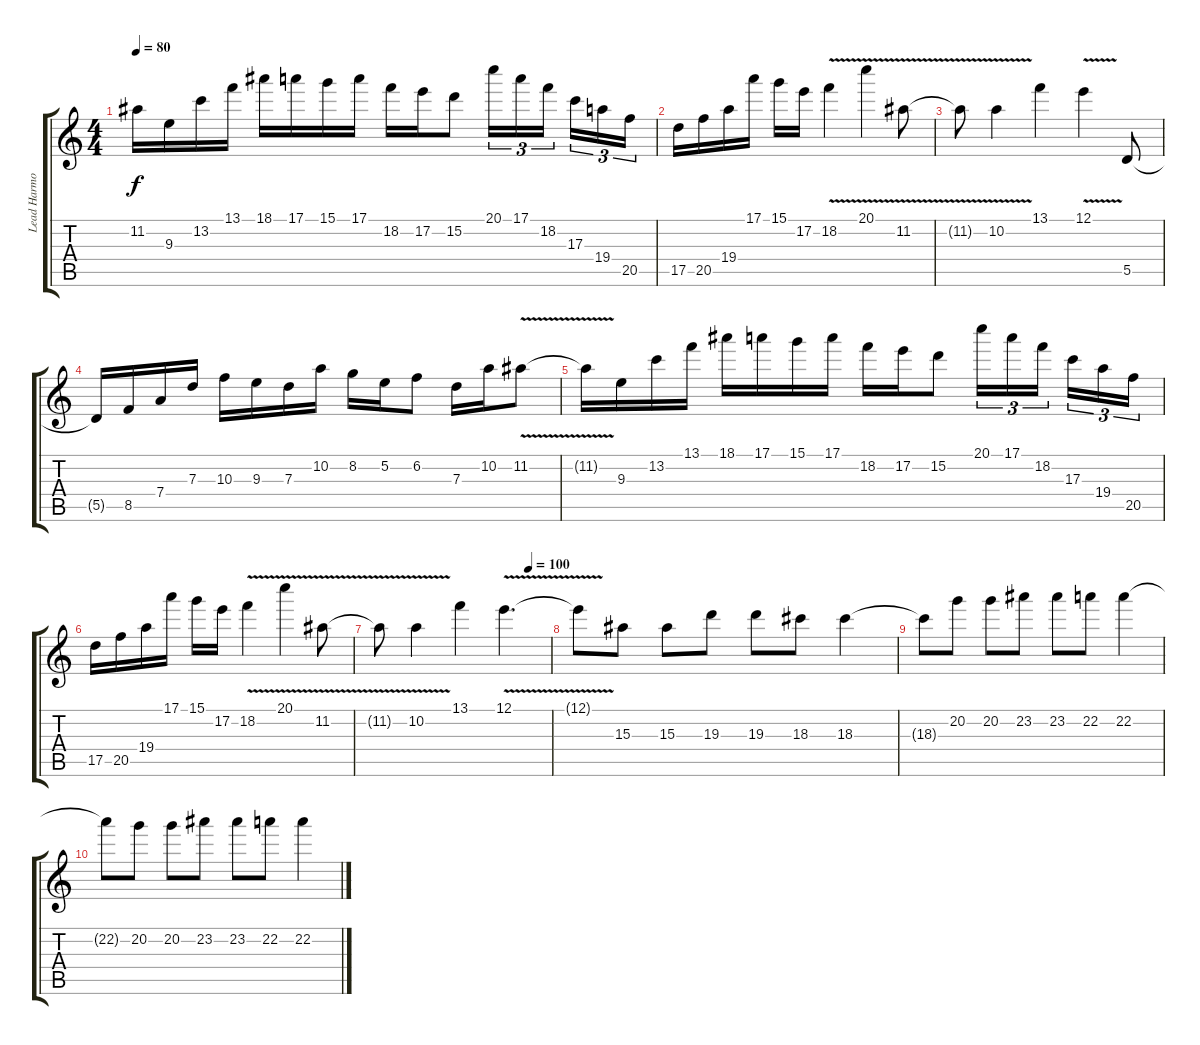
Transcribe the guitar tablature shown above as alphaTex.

\track ("Lead Harmony" "Lead Harmo") {instrument overdrivenguitar}
\staff {score tabs}
\tuning (E4 B3 G3 D3 A2 D2) {hide}
\ts (4 4)
\tempo 80
\clef g2
\ks c
11.2{t}.16{dy f} 9.3.16 13.2.16 13.1.16 18.1.16 17.1.16 15.1.16 17.1.16 18.2.16 17.2.16 15.2.8 20.1.16{tu (3 2)} 17.1.16{tu (3 2)} 18.2.16{tu (3 2) beam splitsecondary} 17.3.16{tu (3 2)} 19.4.16{tu (3 2)} 20.5.16{tu (3 2)} |
17.5.16 20.5.16 19.4.16 17.1.16 15.1.16 17.2.16 18.2{v}.4 20.1{v}.4 11.2{v}.8 |
11.2{t}.8 10.2{v}.4 13.1.4 12.1{v}.4 5.5.8 |
5.5{t}.16 8.5.16 7.4.16 7.3.16 10.3.16 9.3.16 7.3.16 10.2.16 8.2.16 5.2.16 6.2.8 7.3.16 10.2.16 11.2{v}.8 |
11.2{t}.16 9.3.16 13.2.16 13.1.16 18.1.16 17.1.16 15.1.16 17.1.16 18.2.16 17.2.16 15.2.8 20.1.16{tu (3 2)} 17.1.16{tu (3 2)} 18.2.16{tu (3 2) beam splitsecondary} 17.3.16{tu (3 2)} 19.4.16{tu (3 2)} 20.5.16{tu (3 2)} |
17.5.16 20.5.16 19.4.16 17.1.16 15.1.16 17.2.16 18.2{v}.4 20.1{v}.4 11.2{v}.8 |
\tempo (100 0.875)
11.2{t}.8 10.2{v}.4 13.1.4 12.1{v}.4{d} |
12.1{t}.8 15.3.8 15.3.8 19.3.8 19.3.8 18.3.8 18.3.4 |
18.3{t}.8 20.2.8 20.2.8 23.2.8 23.2.8 22.2.8 22.2.4 |
22.2{t}.8 20.2.8 20.2.8 23.2.8 23.2.8 22.2.8 22.2.4
